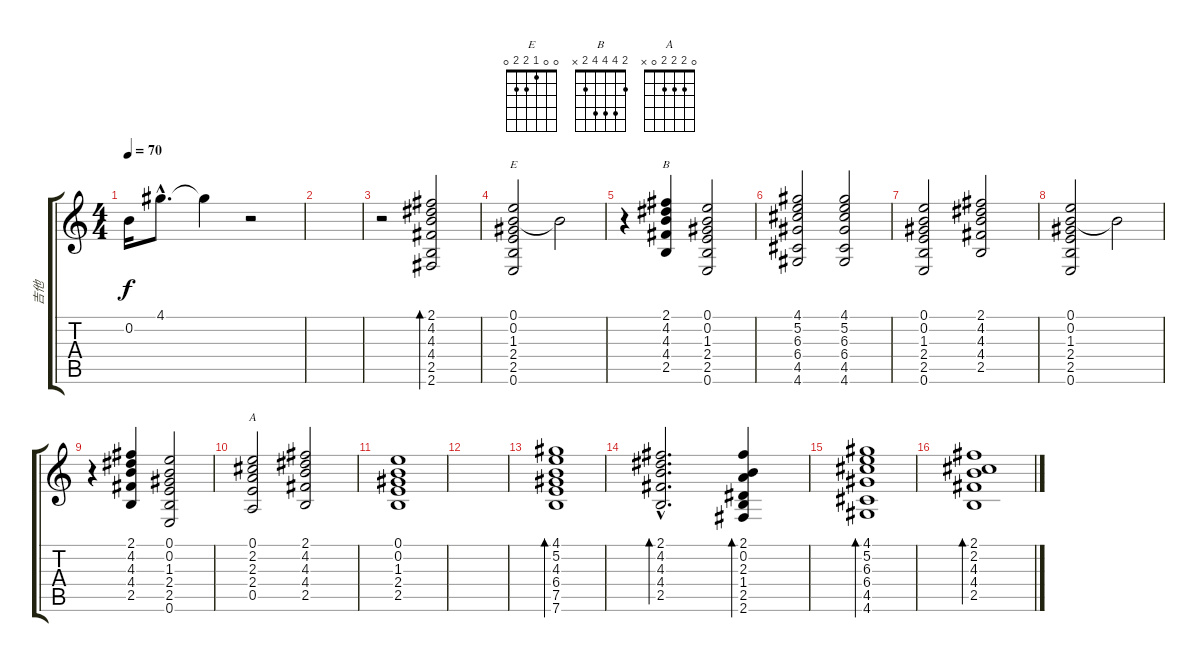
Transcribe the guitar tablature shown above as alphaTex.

\track ("吉他" "吉他") {instrument acousticguitarnylon}
\staff {score tabs}
\tuning (E4 B3 G3 D3 A2 E2) {hide}
\chord ("E" 0 0 1 2 2 0)
\chord ("B" 2 4 4 4 2 x)
\chord ("A" 0 2 2 2 0 x)
\ts (4 4)
\tempo 70
\clef g2
\ks c
0.2.16{dy f} 4.1{hac}.8{d} 4.1{t}.4 r.2 |
|
r.2 (2.1 4.2 4.3 4.4 2.5 2.6).2{bd 60} |
(0.1 0.2 1.3 2.4 2.5 0.6).2{ch "E"} 0.2{t}.2 |
r.4 (2.1 4.2 4.3 4.4 2.5).4{ch "B"} (0.1 0.2 1.3 2.4 2.5 0.6).2 |
(4.1 5.2 6.3 6.4 4.5 4.6).2 (4.1 5.2 6.3 6.4 4.5 4.6).2 |
(0.1 0.2 1.3 2.4 2.5 0.6).2 (2.1 4.2 4.3 4.4 2.5).2 |
(0.1 0.2 1.3 2.4 2.5 0.6).2 0.2{t}.2 |
r.4 (2.1 4.2 4.3 4.4 2.5).4 (0.1 0.2 1.3 2.4 2.5 0.6).2 |
(0.1 2.2 2.3 2.4 0.5).2{ch "A"} (2.1 4.2 4.3 4.4 2.5).2 |
(0.1 0.2 1.3 2.4 2.5).1 |
|
(4.1 5.2 4.3 6.4 7.5 7.6).1{bd 30} |
(2.1{hac} 4.2{hac} 4.3{hac} 4.4{hac} 2.5{hac}).2{d bd 30} (2.1 0.2 2.3 1.4 2.5 2.6).4{bd 30} |
(4.1 5.2 6.3 6.4 4.5 4.6).1{bd 30} |
(2.1 2.2 4.3 4.4 2.5).1{bd 30}
